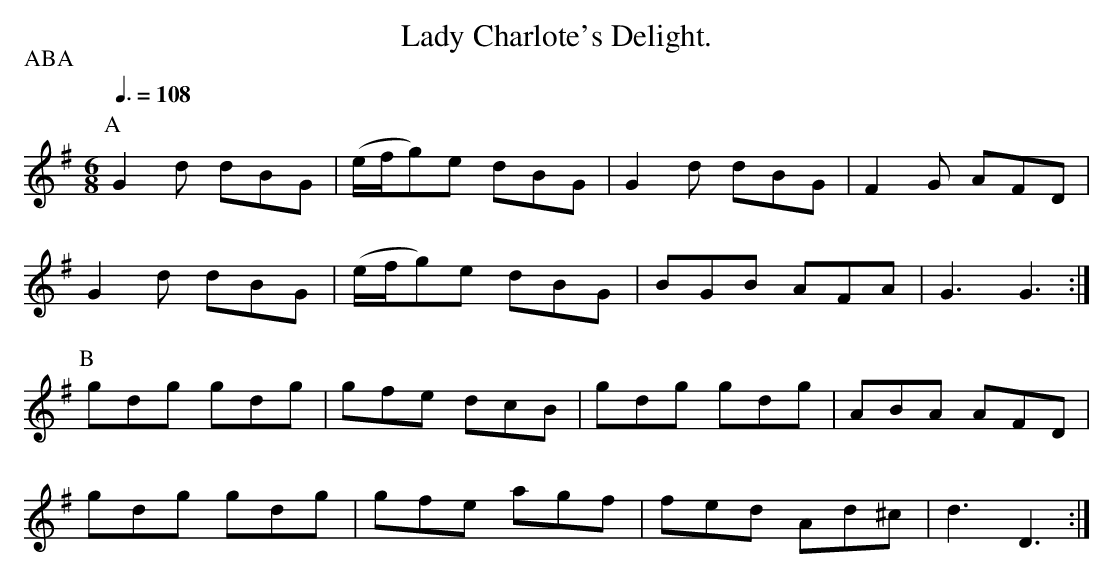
X:1
T:Lady Charlote's Delight.
M:6/8
L:1/8
Q:3/8=108
P:ABA % Aird uses a da capo
K:G
P:A
G2d dBG | (e/f/g)e dBG | G2d dBG | F2G AFD |
G2d dBG | (e/f/g)e dBG | BGB AFA | G3 G3 :|
P:B
gdg gdg | gfe dcB | gdg gdg | ABA AFD |
gdg gdg | gfe agf | fed Ad^c | d3 D3 :|
